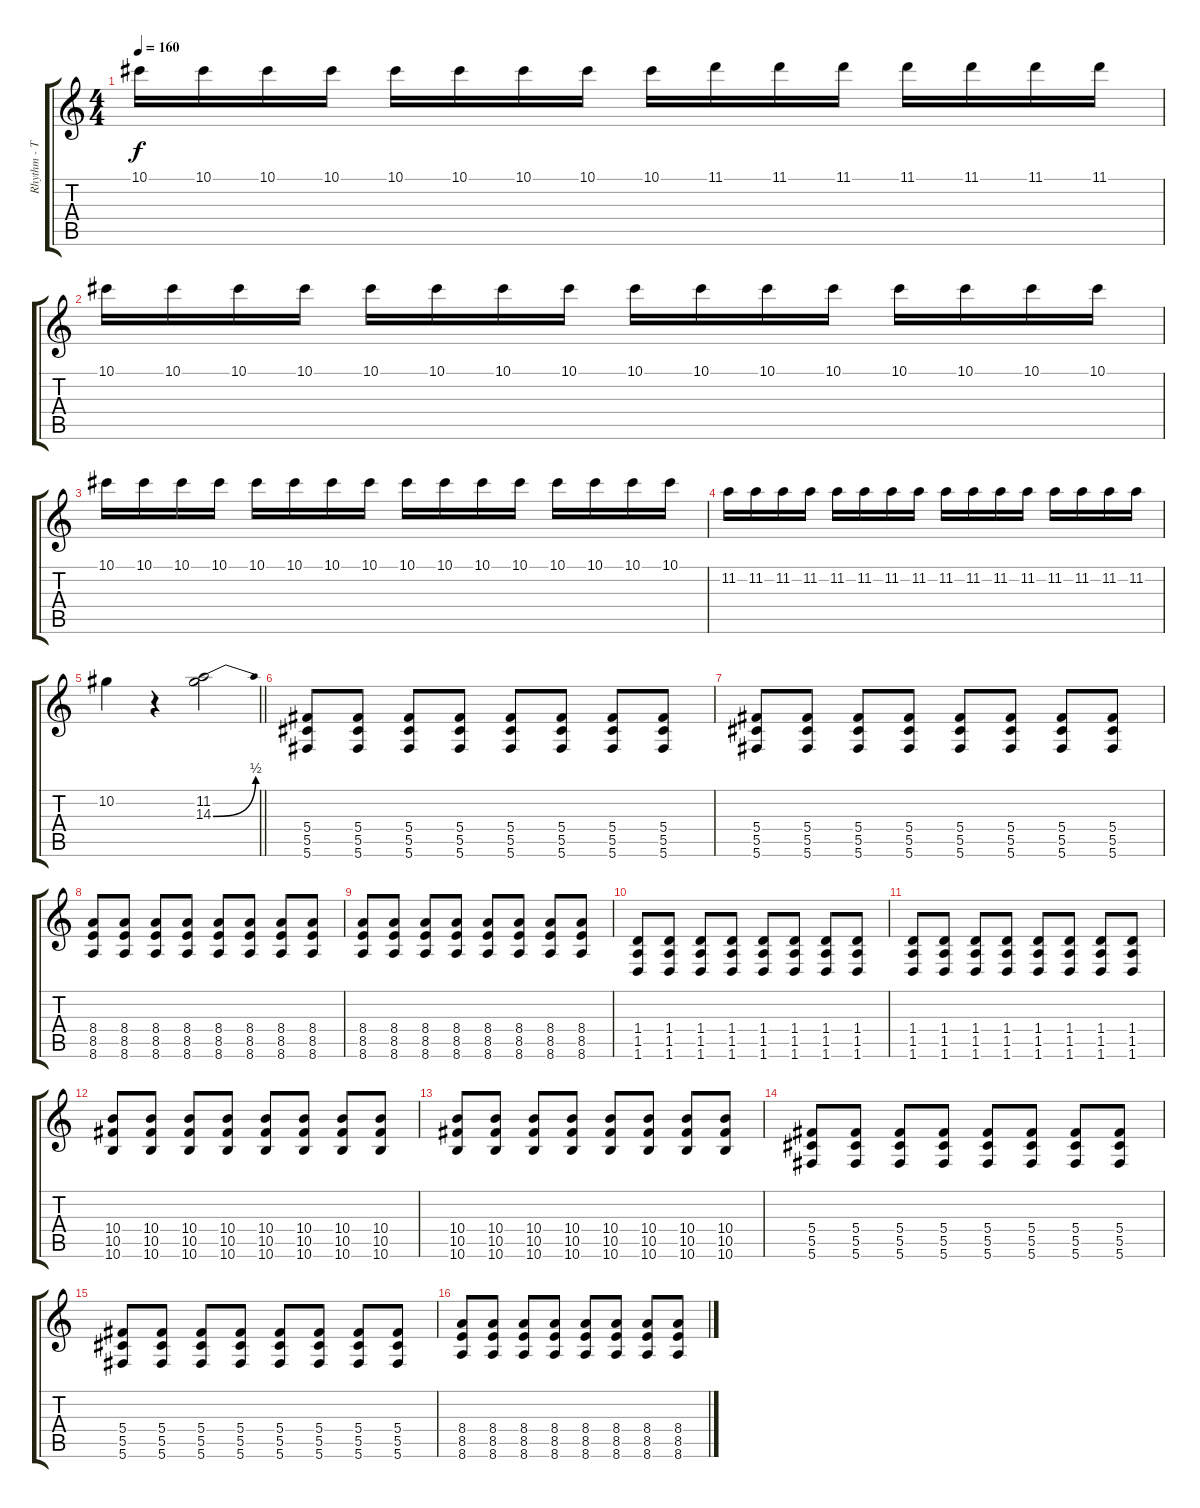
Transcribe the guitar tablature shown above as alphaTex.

\track ("Rhythm - Taylor York" "Rhythm - T") {instrument distortionguitar}
\staff {score tabs}
\tuning (Eb4 Bb3 Gb3 Db3 Ab2 Db2) {hide}
\ts (4 4)
\tempo 160
\clef g2
\ks c
10.1.16{dy f} 10.1.16 10.1.16 10.1.16 10.1.16 10.1.16 10.1.16 10.1.16 10.1.16 11.1.16 11.1.16 11.1.16 11.1.16 11.1.16 11.1.16 11.1.16 |
10.1.16 10.1.16 10.1.16 10.1.16 10.1.16 10.1.16 10.1.16 10.1.16 10.1.16 10.1.16 10.1.16 10.1.16 10.1.16 10.1.16 10.1.16 10.1.16 |
10.1.16 10.1.16 10.1.16 10.1.16 10.1.16 10.1.16 10.1.16 10.1.16 10.1.16 10.1.16 10.1.16 10.1.16 10.1.16 10.1.16 10.1.16 10.1.16 |
11.2.16 11.2.16 11.2.16 11.2.16 11.2.16 11.2.16 11.2.16 11.2.16 11.2.16 11.2.16 11.2.16 11.2.16 11.2.16 11.2.16 11.2.16 11.2.16 |
\barLineRight lightlight
10.2.4 r.4 (11.2 14.3{be (bend 0 0 60 2)}).2 |
(5.4 5.5 5.6).8{volume 16} (5.4 5.5 5.6).8 (5.4 5.5 5.6).8 (5.4 5.5 5.6).8 (5.4 5.5 5.6).8 (5.4 5.5 5.6).8 (5.4 5.5 5.6).8 (5.4 5.5 5.6).8 |
(5.4 5.5 5.6).8 (5.4 5.5 5.6).8 (5.4 5.5 5.6).8 (5.4 5.5 5.6).8 (5.4 5.5 5.6).8 (5.4 5.5 5.6).8 (5.4 5.5 5.6).8 (5.4 5.5 5.6).8 |
(8.4 8.5 8.6).8 (8.4 8.5 8.6).8 (8.4 8.5 8.6).8 (8.4 8.5 8.6).8 (8.4 8.5 8.6).8 (8.4 8.5 8.6).8 (8.4 8.5 8.6).8 (8.4 8.5 8.6).8 |
(8.4 8.5 8.6).8 (8.4 8.5 8.6).8 (8.4 8.5 8.6).8 (8.4 8.5 8.6).8 (8.4 8.5 8.6).8 (8.4 8.5 8.6).8 (8.4 8.5 8.6).8 (8.4 8.5 8.6).8 |
(1.4 1.5 1.6).8 (1.4 1.5 1.6).8 (1.4 1.5 1.6).8 (1.4 1.5 1.6).8 (1.4 1.5 1.6).8 (1.4 1.5 1.6).8 (1.4 1.5 1.6).8 (1.4 1.5 1.6).8 |
(1.4 1.5 1.6).8 (1.4 1.5 1.6).8 (1.4 1.5 1.6).8 (1.4 1.5 1.6).8 (1.4 1.5 1.6).8 (1.4 1.5 1.6).8 (1.4 1.5 1.6).8 (1.4 1.5 1.6).8 |
(10.4 10.5 10.6).8 (10.4 10.5 10.6).8 (10.4 10.5 10.6).8 (10.4 10.5 10.6).8 (10.4 10.5 10.6).8 (10.4 10.5 10.6).8 (10.4 10.5 10.6).8 (10.4 10.5 10.6).8 |
(10.4 10.5 10.6).8 (10.4 10.5 10.6).8 (10.4 10.5 10.6).8 (10.4 10.5 10.6).8 (10.4 10.5 10.6).8 (10.4 10.5 10.6).8 (10.4 10.5 10.6).8 (10.4 10.5 10.6).8 |
(5.4 5.5 5.6).8 (5.4 5.5 5.6).8 (5.4 5.5 5.6).8 (5.4 5.5 5.6).8 (5.4 5.5 5.6).8 (5.4 5.5 5.6).8 (5.4 5.5 5.6).8 (5.4 5.5 5.6).8 |
(5.4 5.5 5.6).8 (5.4 5.5 5.6).8 (5.4 5.5 5.6).8 (5.4 5.5 5.6).8 (5.4 5.5 5.6).8 (5.4 5.5 5.6).8 (5.4 5.5 5.6).8 (5.4 5.5 5.6).8 |
(8.4 8.5 8.6).8 (8.4 8.5 8.6).8 (8.4 8.5 8.6).8 (8.4 8.5 8.6).8 (8.4 8.5 8.6).8 (8.4 8.5 8.6).8 (8.4 8.5 8.6).8 (8.4 8.5 8.6).8
